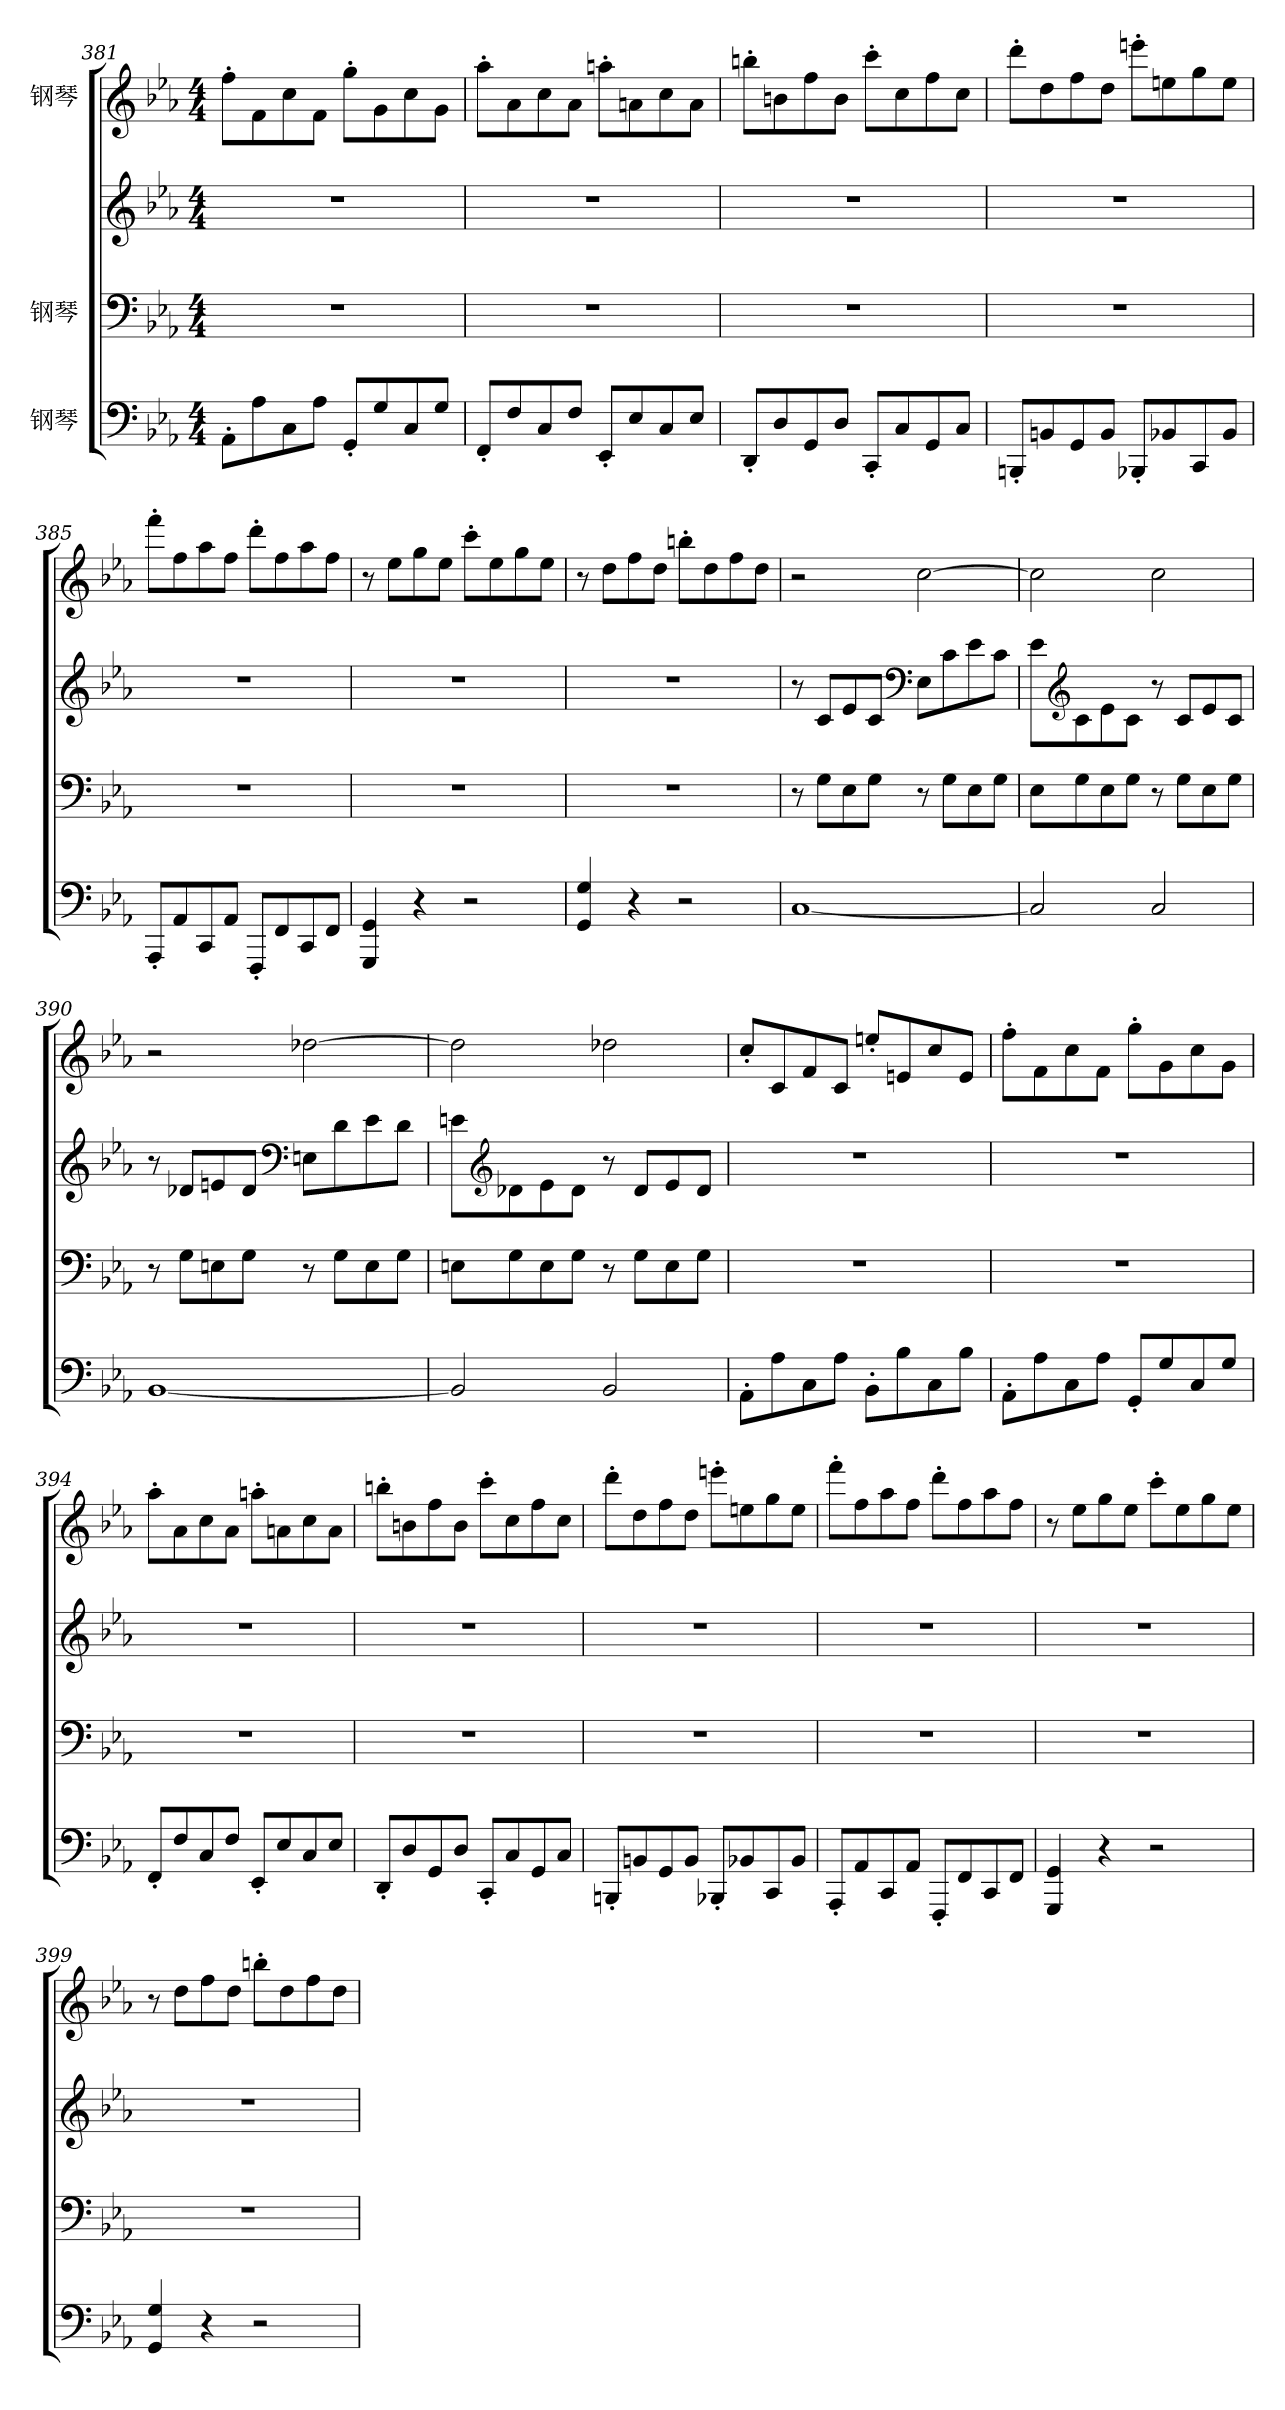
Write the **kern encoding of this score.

**kern	**kern	**kern	**kern
*part3	*part2	*part2	*part1
*staff4	*staff3	*staff2	*staff1
*I"钢琴	*I"钢琴	*	*I"钢琴
*clefF4	*clefF4	*clefG2	*clefG2
*k[b-e-a-]	*k[b-e-a-]	*k[b-e-a-]	*k[b-e-a-]
*M4/4	*M4/4	*M4/4	*M4/4
*MM296	*MM296	*MM296	*MM296
=381	=381	=381	=381
8AA-'\L	1r	1r	8ff'\L
8A-\	.	.	8f\
8C\	.	.	8cc\
8A-\J	.	.	8f\J
*	*	*	*MM300
8GG'/L	.	.	8gg'\L
8G/	.	.	8g\
8C/	.	.	8cc\
8G/J	.	.	8g\J
!!LO:LB:g=z
=382	=382	=382	=382
*	*	*	*MM302
8FF'/L	1r	1r	8aa-'\L
8F/	.	.	8a-\
8C/	.	.	8cc\
8F/J	.	.	8a-\J
*	*	*	*MM304
8EE-'/L	.	.	8aan'\L
8E-/	.	.	8an\
8C/	.	.	8cc\
8E-/J	.	.	8a\J
=383	=383	=383	=383
*	*	*	*MM306
8DD'/L	1r	1r	8bbn'\L
8D/	.	.	8bn\
8GG/	.	.	8ff\
8D/J	.	.	8b\J
*	*	*	*MM308
8CC'/L	.	.	8ccc'\L
8C/	.	.	8cc\
8GG/	.	.	8ff\
8C/J	.	.	8cc\J
=384	=384	=384	=384
*	*	*	*MM310
8BBBn'/L	1r	1r	8ddd'\L
8BBn/	.	.	8dd\
8GG/	.	.	8ff\
8BB/J	.	.	8dd\J
*	*	*	*MM314
8BBB-X'/L	.	.	8eeen'\L
8BB-X/	.	.	8een\
8CC/	.	.	8gg\
8BB-/J	.	.	8ee\J
=385	=385	=385	=385
*	*	*	*MM316
8AAA-'/L	1r	1r	8fff'\L
8AA-/	.	.	8ff\
8CC/	.	.	8aa-\
8AA-/J	.	.	8ff\J
*	*	*	*MM318
8FFF'/L	.	.	8ddd'\L
8FF/	.	.	8ff\
8CC/	.	.	8aa-\
8FF/J	.	.	8ff\J
!!LO:PB:g=z
=386	=386	=386	=386
*	*	*	*MM292
4GGG/ 4GG/	1r	1r	8r
.	.	.	8ee-\L
4r	.	.	8gg\
.	.	.	8ee-\J
2r	.	.	8ccc'\L
.	.	.	8ee-\
.	.	.	8gg\
.	.	.	8ee-\J
=387	=387	=387	=387
4GG/ 4G/	1r	1r	8r
.	.	.	8dd\L
4r	.	.	8ff\
.	.	.	8dd\J
2r	.	.	8bbn'\L
.	.	.	8dd\
.	.	.	8ff\
.	.	.	8dd\J
=388	=388	=388	=388
*	*	*	*MM284
[1C	8r	8r	2r
.	8G\L	8c/L	.
.	8E-\	8e-/	.
.	8G\J	8c/J	.
*	*	*clefF4	*
.	8r	8E-\L	[2cc\
.	8G\L	8c\	.
.	8E-\	8e-\	.
.	8G\J	8c\J	.
=389	=389	=389	=389
2C/]	8E-\L	8e-\L	2cc\]
*	*	*clefG2	*
.	8G\	8c\	.
.	8E-\	8e-\	.
.	8G\J	8c\J	.
2C/	8r	8r	2cc\
.	8G\L	8c/L	.
.	8E-\	8e-/	.
.	8G\J	8c/J	.
!!LO:LB:g=z
=390	=390	=390	=390
[1BB-	8r	8r	2r
.	8G\L	8d-X/L	.
.	8En\	8en/	.
.	8G\J	8d-/J	.
*	*	*clefF4	*
.	8r	8En\L	[2dd-X\
.	8G\L	8d-\	.
.	8E\	8e\	.
.	8G\J	8d-\J	.
=391	=391	=391	=391
2BB-/]	8En\L	8en\L	2dd-\]
*	*	*clefG2	*
.	8G\	8d-X\	.
.	8E\	8e\	.
.	8G\J	8d-\J	.
2BB-/	8r	8r	2dd-X\
.	8G\L	8d-/L	.
.	8E\	8e/	.
.	8G\J	8d-/J	.
=392	=392	=392	=392
*	*	*	*MM296
8AA-'\L	1r	1r	8cc'/L
8A-\	.	.	8c/
8C\	.	.	8f/
8A-\J	.	.	8c/J
*	*	*	*MM298
8BB-'\L	.	.	8een'/L
8B-\	.	.	8en/
8C\	.	.	8cc/
8B-\J	.	.	8e/J
=393	=393	=393	=393
*	*	*	*MM300
8AA-'\L	1r	1r	8ff'\L
8A-\	.	.	8f\
8C\	.	.	8cc\
8A-\J	.	.	8f\J
*	*	*	*MM302
8GG'/L	.	.	8gg'\L
8G/	.	.	8g\
8C/	.	.	8cc\
8G/J	.	.	8g\J
!!LO:LB:g=z
=394	=394	=394	=394
*	*	*	*MM304
8FF'/L	1r	1r	8aa-'\L
8F/	.	.	8a-\
8C/	.	.	8cc\
8F/J	.	.	8a-\J
*	*	*	*MM306
8EE-'/L	.	.	8aan'\L
8E-/	.	.	8an\
8C/	.	.	8cc\
8E-/J	.	.	8a\J
=395	=395	=395	=395
*	*	*	*MM308
8DD'/L	1r	1r	8bbn'\L
8D/	.	.	8bn\
8GG/	.	.	8ff\
8D/J	.	.	8b\J
*	*	*	*MM310
8CC'/L	.	.	8ccc'\L
8C/	.	.	8cc\
8GG/	.	.	8ff\
8C/J	.	.	8cc\J
=396	=396	=396	=396
*	*	*	*MM312
8BBBn'/L	1r	1r	8ddd'\L
8BBn/	.	.	8dd\
8GG/	.	.	8ff\
8BB/J	.	.	8dd\J
*	*	*	*MM314
8BBB-X'/L	.	.	8eeen'\L
8BB-X/	.	.	8een\
8CC/	.	.	8gg\
8BB-/J	.	.	8ee\J
=397	=397	=397	=397
8AAA-'/L	1r	1r	8fff'\L
8AA-/	.	.	8ff\
8CC/	.	.	8aa-\
8AA-/J	.	.	8ff\J
8FFF'/L	.	.	8ddd'\L
8FF/	.	.	8ff\
8CC/	.	.	8aa-\
8FF/J	.	.	8ff\J
!!LO:PB:g=z
=398	=398	=398	=398
*	*	*	*MM288
4GGG/ 4GG/	1r	1r	8r
.	.	.	8ee-\L
4r	.	.	8gg\
.	.	.	8ee-\J
2r	.	.	8ccc'\L
.	.	.	8ee-\
.	.	.	8gg\
.	.	.	8ee-\J
=399	=399	=399	=399
4GG/ 4G/	1r	1r	8r
.	.	.	8dd\L
4r	.	.	8ff\
.	.	.	8dd\J
2r	.	.	8bbn'\L
.	.	.	8dd\
.	.	.	8ff\
.	.	.	8dd\J
=	=	=	=
*-	*-	*-	*-
